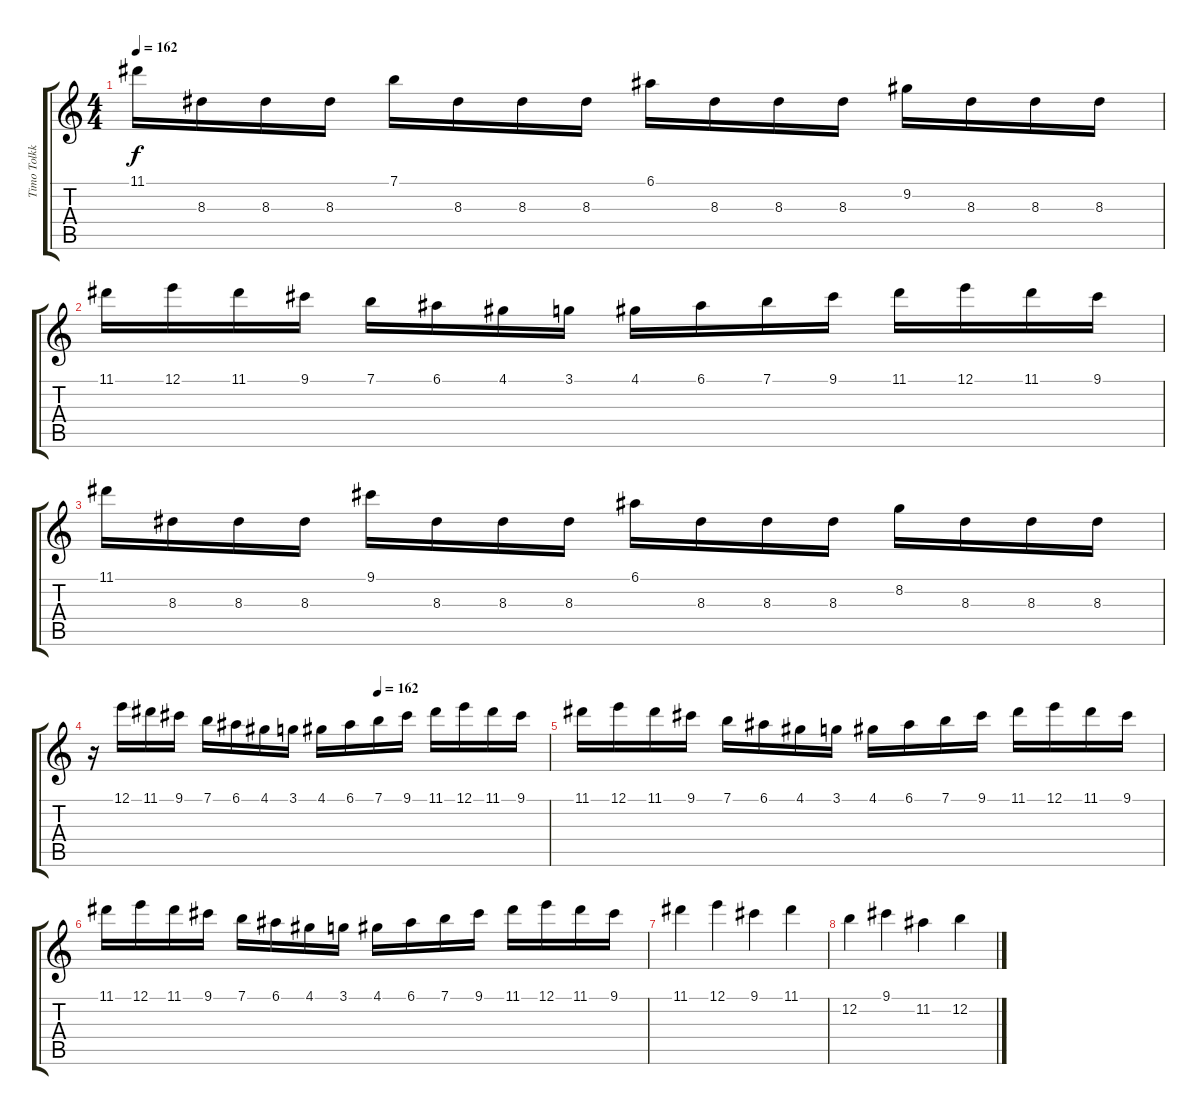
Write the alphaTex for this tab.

\track ("Timo Tolkki" "Timo Tolkk") {instrument distortionguitar}
\staff {score tabs}
\tuning (E4 B3 G3 D3 A2 E2) {hide}
\ts (4 4)
\tempo 162
\clef g2
\ks c
11.1.16{dy f} 8.3.16 8.3.16 8.3.16 7.1.16 8.3.16 8.3.16 8.3.16 6.1.16 8.3.16 8.3.16 8.3.16 9.2.16 8.3.16 8.3.16 8.3.16 |
11.1.16 12.1.16 11.1.16 9.1.16 7.1.16 6.1.16 4.1.16 3.1.16 4.1.16 6.1.16 7.1.16 9.1.16 11.1.16 12.1.16 11.1.16 9.1.16 |
11.1.16 8.3.16 8.3.16 8.3.16 9.1.16 8.3.16 8.3.16 8.3.16 6.1.16 8.3.16 8.3.16 8.3.16 8.2.16 8.3.16 8.3.16 8.3.16 |
\tempo (162 0.625)
r.16 12.1.16 11.1.16 9.1.16 7.1.16 6.1.16 4.1.16 3.1.16 4.1.16 6.1.16 7.1.16 9.1.16 11.1.16 12.1.16 11.1.16 9.1.16 |
11.1.16 12.1.16 11.1.16 9.1.16 7.1.16 6.1.16 4.1.16 3.1.16 4.1.16 6.1.16 7.1.16 9.1.16 11.1.16 12.1.16 11.1.16 9.1.16 |
11.1.16 12.1.16 11.1.16 9.1.16 7.1.16 6.1.16 4.1.16 3.1.16 4.1.16 6.1.16 7.1.16 9.1.16 11.1.16 12.1.16 11.1.16 9.1.16 |
11.1.4 12.1.4 9.1.4 11.1.4 |
12.2.4 9.1.4 11.2.4 12.2.4
